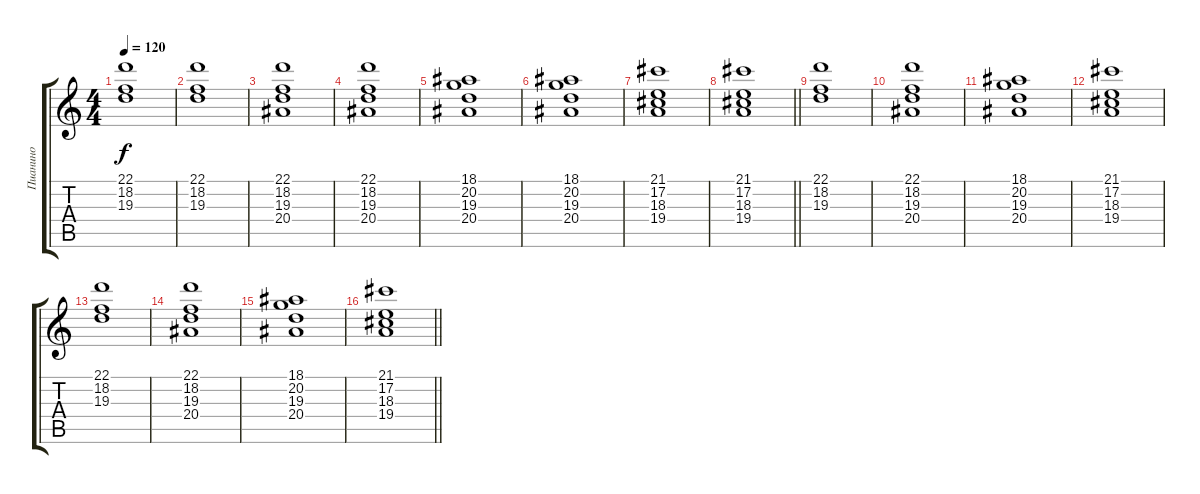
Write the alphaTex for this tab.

\track ("Пианино" "Пианино") {instrument electricgrandpiano}
\staff {score tabs}
\tuning (E4 B3 G3 D3 A2 E2) {hide}
\ts (4 4)
\tempo 120
\clef g2
\ks c
(22.1 18.2 19.3).1{dy f} |
(22.1 18.2 19.3).1 |
(22.1 18.2 19.3 20.4).1 |
(22.1 18.2 19.3 20.4).1 |
(18.1 20.2 19.3 20.4).1 |
(18.1 20.2 19.3 20.4).1 |
(21.1 17.2 18.3 19.4).1 |
\barLineRight lightlight
(21.1 17.2 18.3 19.4).1 |
(22.1 18.2 19.3).1 |
(22.1 18.2 19.3 20.4).1 |
(18.1 20.2 19.3 20.4).1 |
(21.1 17.2 18.3 19.4).1 |
(22.1 18.2 19.3).1 |
(22.1 18.2 19.3 20.4).1 |
(18.1 20.2 19.3 20.4).1 |
\barLineRight lightlight
(21.1 17.2 18.3 19.4).1
